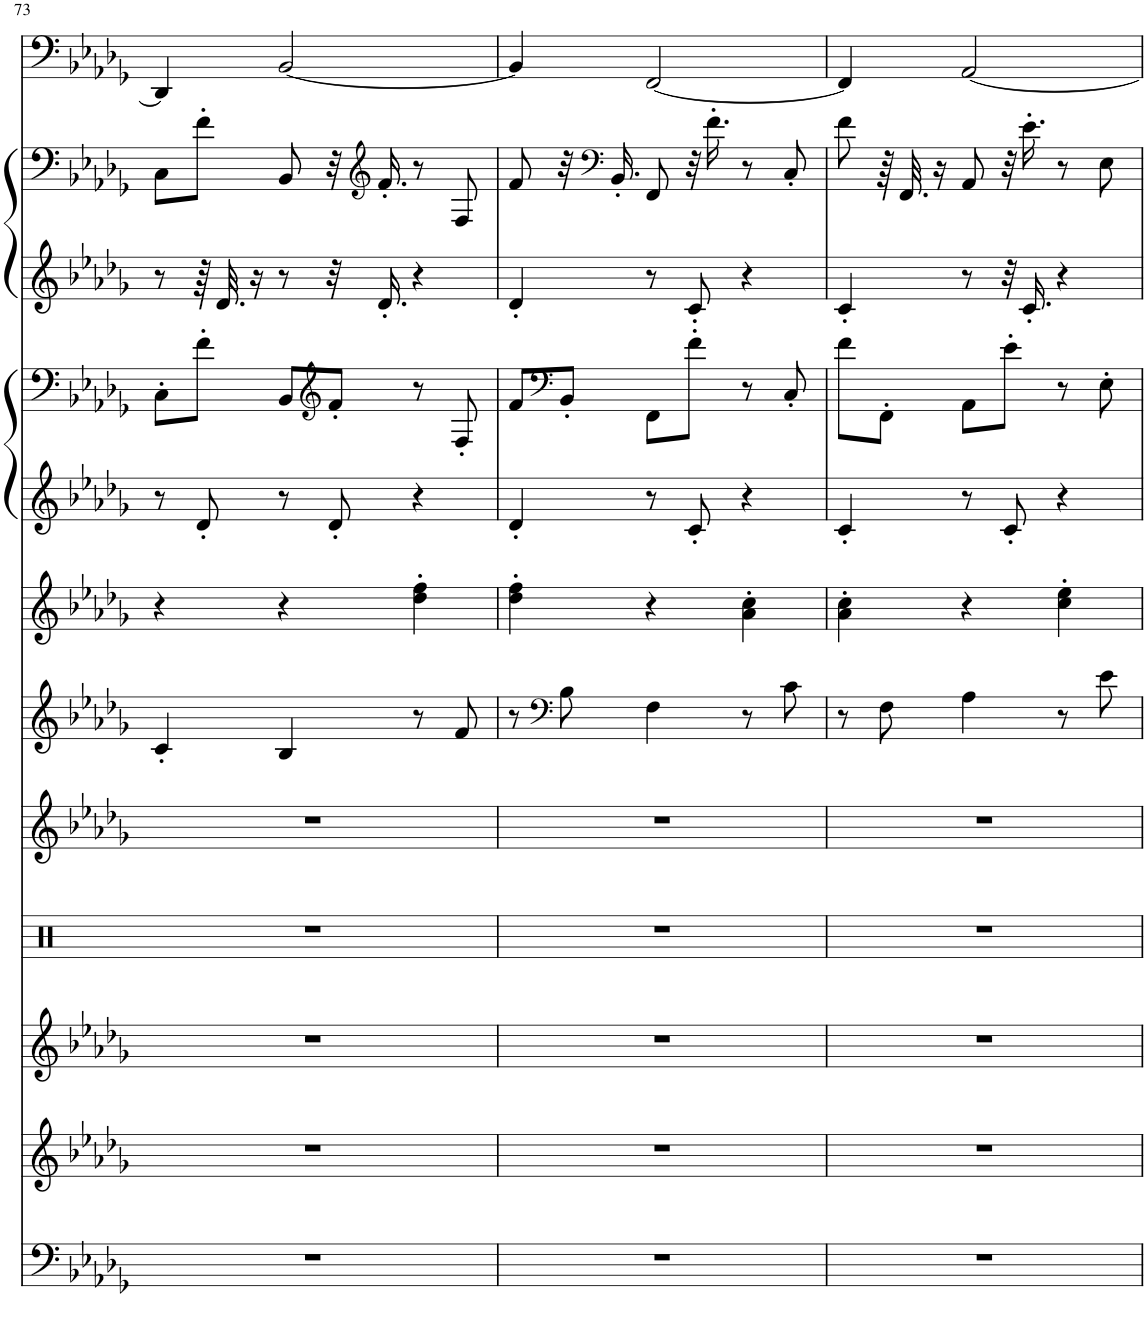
**kern	**kern	**kern	**kern	**kern	**kern	**kern	**kern	**kern	**kern	**kern	**kern
*part10	*part9	*part8	*part7	*part6	*part5	*part4	*part3	*part3	*part2	*part2	*part1
*staff12	*staff11	*staff10	*staff9	*staff8	*staff7	*staff6	*staff5	*staff4	*staff3	*staff2	*staff1
*I"Alto Sax, ru@euronet.nl	*I"Flute, Ron Uiterwijk	*I"Clarinet, Converted to XG	*I"Percussion	*I"Jazz Guitar	*I"E.Piano 2	*I"Clav.	*I"Harpsichord	*	*I"Harpsichord	*	*I"Fretless Bass
*I'A Sax	*I'Fl	*I'Cl	*	*	*I'E.Pno	*I'Clv	*I'Hpschd	*	*I'Hpschd	*	*
!!LO:PB:g=z
*clefF4	*clefG2	*clefG2	*clefX	*clefG2	*clefG2	*clefG2	*clefG2	*clefF4	*clefG2	*clefF4	*clefF4
*Trd5c9	*	*Trd1c2	*	*	*	*	*	*	*	*	*
*k[b-e-a-d-g-]	*k[b-e-a-d-g-]	*k[b-e-a-d-g-]	*k[]	*k[b-e-a-d-g-]	*k[b-e-a-d-g-]	*k[b-e-a-d-g-]	*k[b-e-a-d-g-]	*k[b-e-a-d-g-]	*k[b-e-a-d-g-]	*k[b-e-a-d-g-]	*k[b-e-a-d-g-]
*M3/4	*M3/4	*M3/4	*M3/4	*M3/4	*M3/4	*M3/4	*M3/4	*M3/4	*M3/4	*M3/4	*M3/4
=73	=73	=73	=73	=73	=73	=73	=73	=73	=73	=73	=73
2.r	2.r	2.r	2.r	2.r	4c'/	4r	8r	8C'\L	8r	8C\L	4DD-/]
.	.	.	.	.	.	.	8d-'/	8f'\J	64r	8f'\J	.
.	.	.	.	.	.	.	.	.	32.d-/	.	.
.	.	.	.	.	.	.	.	.	16r	.	.
.	.	.	.	.	4B-/	4r	8r	8BB-/L	8r	8BB-/	[2BB-/
*	*	*	*	*	*	*	*	*clefG2	*	*	*
.	.	.	.	.	.	.	8d-'/	8f'/J	32r	32r	.
*	*	*	*	*	*	*	*	*	*	*clefG2	*
.	.	.	.	.	.	.	.	.	16.d-'/	16.f'/	.
.	.	.	.	.	8r	4dd-\' 4ff\'	4r	8r	4r	8r	.
.	.	.	.	.	8f/	.	.	8F'/	.	8F/	.
=74	=74	=74	=74	=74	=74	=74	=74	=74	=74	=74	=74
2.r	2.r	2.r	2.r	2.r	8r	4dd-\' 4ff\'	4d-'/	8f/L	4d-'/	8f/	4BB-/]
*	*	*	*	*	*clefF4	*	*	*clefF4	*	*	*
.	.	.	.	.	8B-\	.	.	8BB-'/J	.	32r	.
*	*	*	*	*	*	*	*	*	*	*clefF4	*
.	.	.	.	.	.	.	.	.	.	16.BB-'/	.
.	.	.	.	.	4F\	4r	8r	8FF\L	8r	8FF/	[2FF/
.	.	.	.	.	.	.	8c'/	8f'\J	8c'/	32r	.
.	.	.	.	.	.	.	.	.	.	16.f'\	.
.	.	.	.	.	8r	4a-\' 4cc\'	4r	8r	4r	8r	.
.	.	.	.	.	8c\	.	.	8C'/	.	8C'/	.
=75	=75	=75	=75	=75	=75	=75	=75	=75	=75	=75	=75
2.r	2.r	2.r	2.r	2.r	8r	4a-\' 4cc\'	4c'/	8f\L	4c'/	8f\	4FF/]
.	.	.	.	.	8F\	.	.	8FF'\J	.	64r	.
.	.	.	.	.	.	.	.	.	.	32.FF/	.
.	.	.	.	.	.	.	.	.	.	16r	.
.	.	.	.	.	4A-\	4r	8r	8AA-\L	8r	8AA-/	[2AA-/
.	.	.	.	.	.	.	8c'/	8e-'\J	32r	32r	.
.	.	.	.	.	.	.	.	.	16.c'/	16.e-'\	.
.	.	.	.	.	8r	4cc\' 4ee-\'	4r	8r	4r	8r	.
.	.	.	.	.	8e-\	.	.	8E-'\	.	8E-\	.
=	=	=	=	=	=	=	=	=	=	=	=
*-	*-	*-	*-	*-	*-	*-	*-	*-	*-	*-	*-
